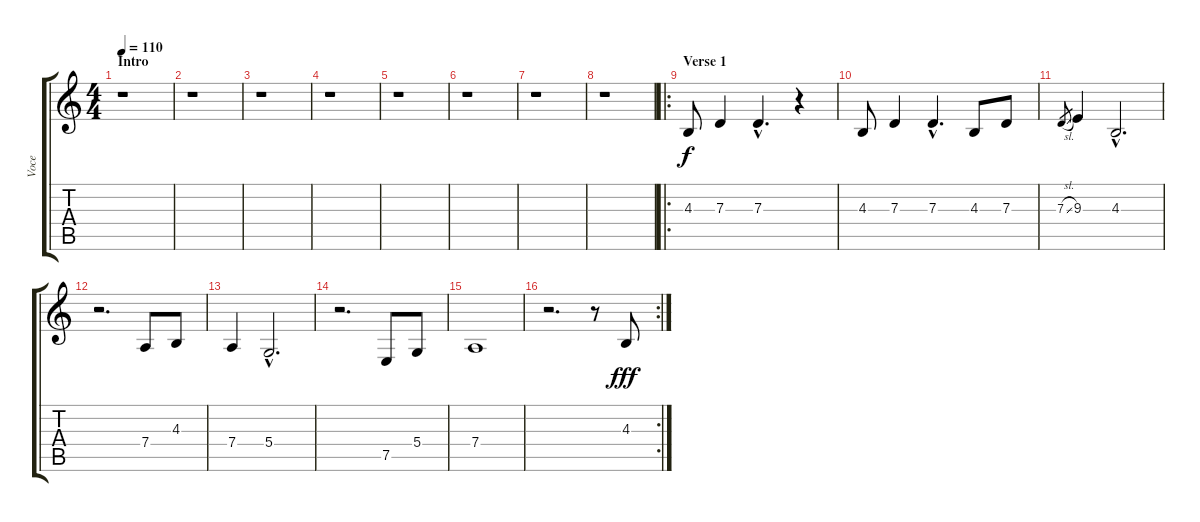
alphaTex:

\track ("Voce" "Voce") {instrument flute}
\staff {score tabs}
\tuning (E4 B3 G3 D3 A2 E2) {hide}
\ts (4 4)
\section ("" "Intro")
\tempo 110
\clef g2
\ks c
r.1{dy f instrument flute} |
r.1 |
r.1 |
r.1 |
r.1 |
r.1 |
r.1 |
r.1 |
\ro
\section ("" "Verse 1")
4.3.8 7.3.4 7.3{hac}.4{d} r.4 |
4.3.8 7.3.4 7.3{hac}.4{d} 4.3.8 7.3.8 |
7.3{sl}.8{gr} 9.3.4 4.3{hac}.2{d} |
r.2{d} 7.4.8 4.3.8 |
7.4.4 5.4{hac}.2{d} |
r.2{d} 7.5.8 5.4.8 |
7.4.1 |
\rc 2
r.2{d} r.8 4.3.8{dy fff}
